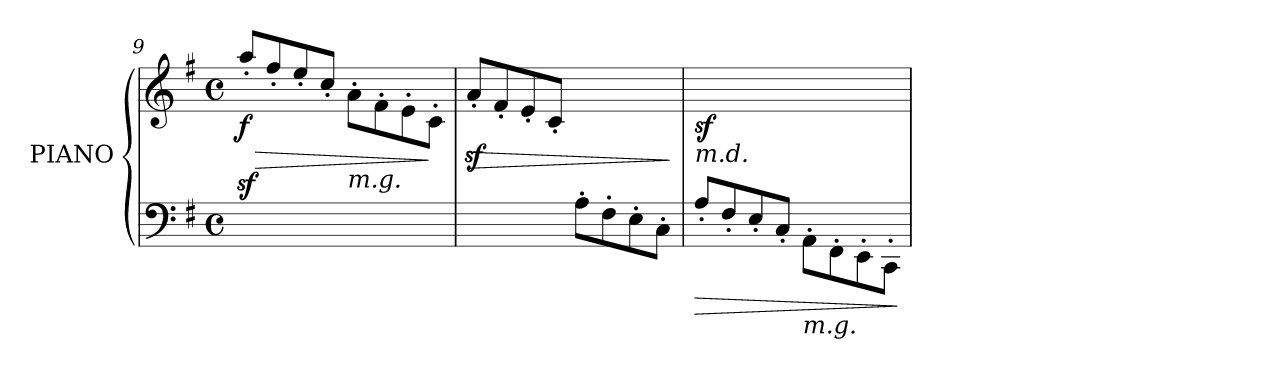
**kern	**kern	**dynam
*part1	*part1	*part1
*staff2	*staff1	*staff1/2
*I"PIANO	*	*
*I'Pno.	*	*
*clefF4	*clefG2	*
*k[f#]	*k[f#]	*
*M4/4	*M4/4	*
*met(c)	*met(c)	*
=9	=9	=9
!	!	!LO:HP:b
!	!	!LO:DY:n=1:b
1ryy	8aaz><'/L	> f
.	8ff#<'/	.
.	8ee<'/	.
.	8cc<'/J	.
!	!LO:TX:b:i:t=m.g.	!
.	8a<'\L	.
.	8f#<'\	.
.	8e<'\	.
.	8c<'\J	]
!!LO:LB:g=z
=10	=10	=10
*^	*	*
!	!	!	!LO:HP:b
2ryy	1ryy	(>8az<'/L	>
.	.	8f#'/	.
.	.	8e'/	.
.	.	8c'/J	.
8A<'\L	.	2ryy	.
8F#'\	.	.	.
8E'\	.	.	.
8C'\J)	.	.	.
*v	*v	*	*
.	.	]
=11	=11	=11
!	!LO:TX:b:i:t=m.d.	!
!	!	!LO:HP:b=2
*^	*	*
!	!	!	!LO:DY:n=1:b
8A'/L	2ryy	2ryy	> sf
8F#'/	.	.	.
8E'/	.	.	.
8C'/J	.	.	.
!LO:TX:b:i:t=m.g.	!	!	!
2ryy	8AA'\L	2ryy	.
.	8FF#'\	.	.
.	8EE'\	.	.
.	8CC'\J	.	.
*v	*v	*	*
.	.	]
=	=	=
*-	*-	*-
